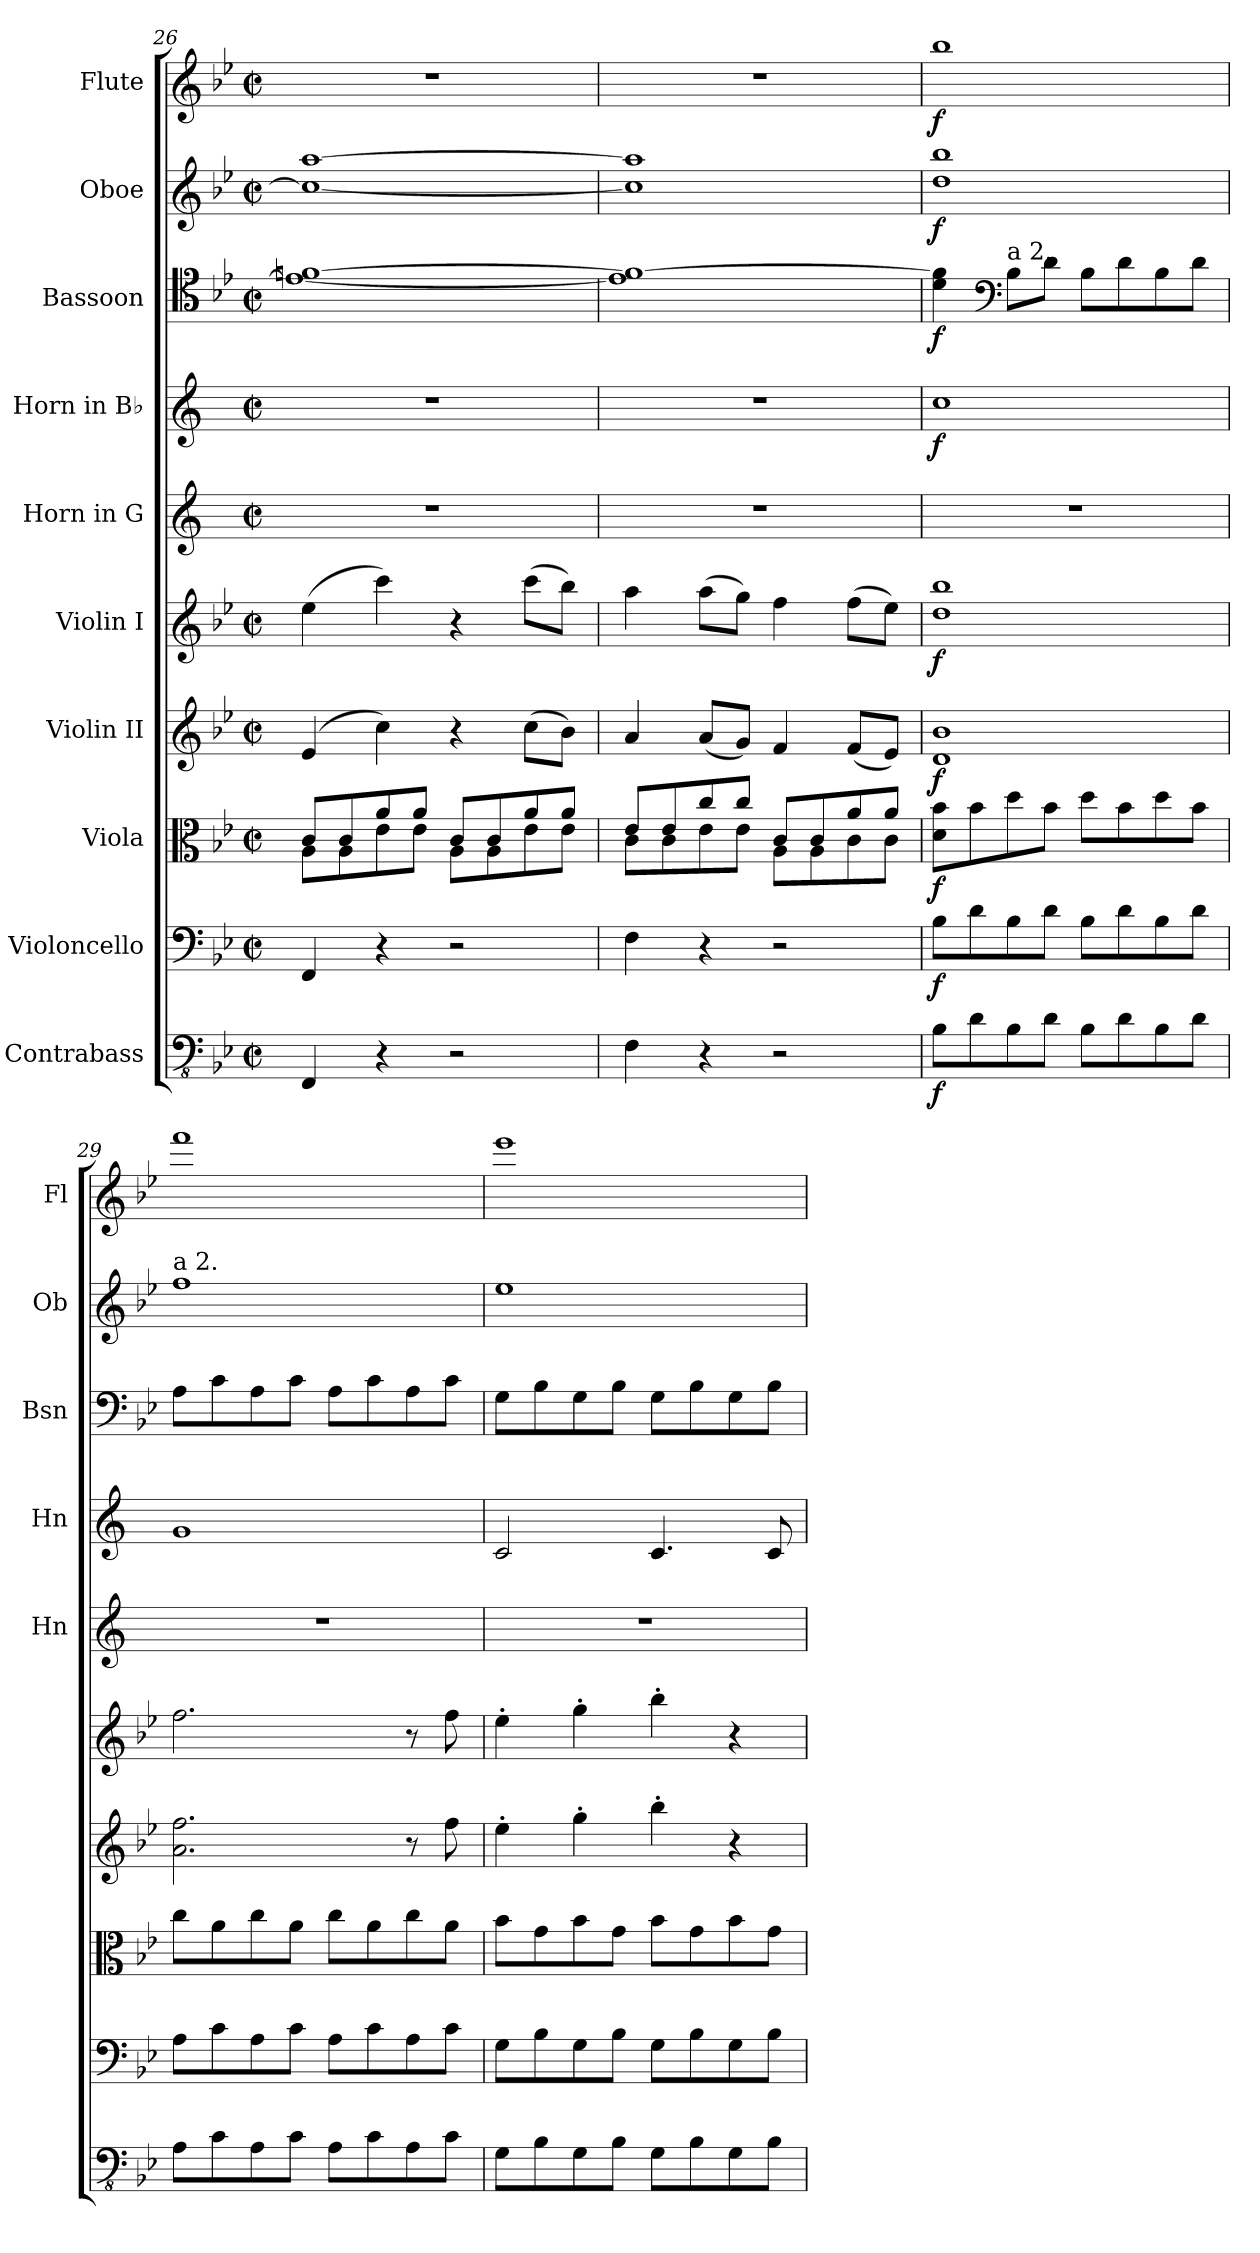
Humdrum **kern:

**kern	**dynam	**kern	**dynam	**kern	**dynam	**kern	**dynam	**kern	**dynam	**kern	**kern	**dynam	**kern	**dynam	**kern	**dynam	**kern	**dynam
*part10	*part10	*part9	*part9	*part8	*part8	*part7	*part7	*part6	*part6	*part5	*part4	*part4	*part3	*part3	*part2	*part2	*part1	*part1
*staff10	*staff10	*staff9	*staff9	*staff8	*staff8	*staff7	*staff7	*staff6	*staff6	*staff5	*staff4	*staff4	*staff3	*staff3	*staff2	*staff2	*staff1	*staff1
*I"Contrabass	*	*I"Violoncello	*	*I"Viola	*	*I"Violin II	*	*I"Violin I	*	*I"Horn in G	*I"Horn in B♭	*	*I"Bassoon	*	*I"Oboe	*	*I"Flute	*
*	*	*	*	*	*	*	*	*	*	*I'Hn	*I'Hn	*	*I'Bsn	*	*I'Ob	*	*I'Fl	*
*clefFv4	*	*clefF4	*	*clefC3	*	*clefG2	*	*clefG2	*	*clefG2	*clefG2	*	*clefC4	*	*clefG2	*	*clefG2	*
*	*	*	*	*	*	*	*	*	*	*ITrd3c5	*ITrd1c2	*	*	*	*	*	*	*
*k[b-e-]	*	*k[b-e-]	*	*k[b-e-]	*	*k[b-e-]	*	*k[b-e-]	*	*k[f#]	*k[b-e-]	*	*k[b-e-]	*	*k[b-e-]	*	*k[b-e-]	*
*M2/2	*	*M2/2	*	*M2/2	*	*M2/2	*	*M2/2	*	*M2/2	*M2/2	*	*M2/2	*	*M2/2	*	*M2/2	*
*met(c|)	*	*met(c|)	*	*met(c|)	*	*met(c|)	*	*met(c|)	*	*met(c|)	*met(c|)	*	*met(c|)	*	*met(c|)	*	*met(c|)	*
=26	=26	=26	=26	=26	=26	=26	=26	=26	=26	=26	=26	=26	=26	=26	=26	=26	=26	=26
*	*	*	*	*^	*	*	*	*	*	*	*	*	*	*	*	*	*	*
4FFF/	.	4FF/	.	8c/L	8A\L	.	(4e-/	.	(4ee-\	.	1r	1r	.	1e-_ [1fn	.	1cc_ [1aa	.	1r	.
.	.	.	.	8c/	8A\	.	.	.	.	.	.	.	.	.	.	.	.	.	.
4r	.	4r	.	8a/	8e-\	.	4cc\)	.	4ccc\)	.	.	.	.	.	.	.	.	.	.
.	.	.	.	8a/J	8e-\J	.	.	.	.	.	.	.	.	.	.	.	.	.	.
2r	.	2r	.	8c/L	8A\L	.	4r	.	4r	.	.	.	.	.	.	.	.	.	.
.	.	.	.	8c/	8A\	.	.	.	.	.	.	.	.	.	.	.	.	.	.
.	.	.	.	8a/	8e-\	.	(8cc\L	.	(8ccc\L	.	.	.	.	.	.	.	.	.	.
.	.	.	.	8a/J	8e-\J	.	8b-\J)	.	8bb-\J)	.	.	.	.	.	.	.	.	.	.
=27	=27	=27	=27	=27	=27	=27	=27	=27	=27	=27	=27	=27	=27	=27	=27	=27	=27	=27	=27
4FF\	.	4F\	.	8e-/L	8c\L	.	4a/	.	4aa\	.	1r	1r	.	1e-] 1f_	.	1cc] 1aa]	.	1r	.
.	.	.	.	8e-/	8c\	.	.	.	.	.	.	.	.	.	.	.	.	.	.
4r	.	4r	.	8cc/	8e-\	.	(8a/L	.	(8aa\L	.	.	.	.	.	.	.	.	.	.
.	.	.	.	8cc/J	8e-\J	.	8g/J)	.	8gg\J)	.	.	.	.	.	.	.	.	.	.
2r	.	2r	.	8c/L	8A\L	.	4f/	.	4ff\	.	.	.	.	.	.	.	.	.	.
.	.	.	.	8c/	8A\	.	.	.	.	.	.	.	.	.	.	.	.	.	.
.	.	.	.	8a/	8c\	.	(8f/L	.	(8ff\L	.	.	.	.	.	.	.	.	.	.
.	.	.	.	8a/J	8c\J	.	8e-/J)	.	8ee-\J)	.	.	.	.	.	.	.	.	.	.
=28	=28	=28	=28	=28	=28	=28	=28	=28	=28	=28	=28	=28	=28	=28	=28	=28	=28	=28	=28
!	!LO:DY:b	!	!LO:DY:b	!	!	!LO:DY:b	!	!LO:DY:b	!	!LO:DY:b	!	!	!LO:DY:b	!	!LO:DY:b	!	!LO:DY:b	!	!LO:DY:b
*	*	*	*	*v	*v	*	*	*	*	*	*	*	*	*	*	*	*	*	*
8BB-\L	f	8B-\L	f	8d\ 8b-\L	f	1d 1b-	f	1dd 1bb-	f	1r	1b-	f	4d\ 4f\]	f	1dd 1bb-	f	1bb-	f
8D\	.	8d\	.	8b-\	.	.	.	.	.	.	.	.	.	.	.	.	.	.
*	*	*	*	*	*	*	*	*	*	*	*	*	*clefF4	*	*	*	*	*
!	!	!	!	!	!	!	!	!	!	!	!	!	!LO:TX:a:t=a 2.	!	!	!	!	!
8BB-\	.	8B-\	.	8dd\	.	.	.	.	.	.	.	.	8B-\L	.	.	.	.	.
8D\J	.	8d\J	.	8b-\J	.	.	.	.	.	.	.	.	8d\J	.	.	.	.	.
8BB-\L	.	8B-\L	.	8dd\L	.	.	.	.	.	.	.	.	8B-\L	.	.	.	.	.
8D\	.	8d\	.	8b-\	.	.	.	.	.	.	.	.	8d\	.	.	.	.	.
8BB-\	.	8B-\	.	8dd\	.	.	.	.	.	.	.	.	8B-\	.	.	.	.	.
8D\J	.	8d\J	.	8b-\J	.	.	.	.	.	.	.	.	8d\J	.	.	.	.	.
=29	=29	=29	=29	=29	=29	=29	=29	=29	=29	=29	=29	=29	=29	=29	=29	=29	=29	=29
!	!	!	!	!	!	!	!	!	!	!	!	!	!	!	!LO:TX:a:t=a 2.	!	!	!
8AA\L	.	8A\L	.	8cc\L	.	2.a\ 2.ff\	.	2.ff\	.	1r	1f	.	8A\L	.	1ff	.	1fff	.
8C\	.	8c\	.	8a\	.	.	.	.	.	.	.	.	8c\	.	.	.	.	.
8AA\	.	8A\	.	8cc\	.	.	.	.	.	.	.	.	8A\	.	.	.	.	.
8C\J	.	8c\J	.	8a\J	.	.	.	.	.	.	.	.	8c\J	.	.	.	.	.
8AA\L	.	8A\L	.	8cc\L	.	.	.	.	.	.	.	.	8A\L	.	.	.	.	.
8C\	.	8c\	.	8a\	.	.	.	.	.	.	.	.	8c\	.	.	.	.	.
8AA\	.	8A\	.	8cc\	.	8r	.	8r	.	.	.	.	8A\	.	.	.	.	.
8C\J	.	8c\J	.	8a\J	.	8ff\	.	8ff\	.	.	.	.	8c\J	.	.	.	.	.
=30	=30	=30	=30	=30	=30	=30	=30	=30	=30	=30	=30	=30	=30	=30	=30	=30	=30	=30
8GG\L	.	8G\L	.	8b-\L	.	4ee-'\	.	4ee-'\	.	1r	2B-/	.	8G\L	.	1ee-	.	1eee-	.
8BB-\	.	8B-\	.	8g\	.	.	.	.	.	.	.	.	8B-\	.	.	.	.	.
8GG\	.	8G\	.	8b-\	.	4gg'\	.	4gg'\	.	.	.	.	8G\	.	.	.	.	.
8BB-\J	.	8B-\J	.	8g\J	.	.	.	.	.	.	.	.	8B-\J	.	.	.	.	.
8GG\L	.	8G\L	.	8b-\L	.	4bb-'\	.	4bb-'\	.	.	4.B-/	.	8G\L	.	.	.	.	.
8BB-\	.	8B-\	.	8g\	.	.	.	.	.	.	.	.	8B-\	.	.	.	.	.
8GG\	.	8G\	.	8b-\	.	4r	.	4r	.	.	.	.	8G\	.	.	.	.	.
8BB-\J	.	8B-\J	.	8g\J	.	.	.	.	.	.	8B-/	.	8B-\J	.	.	.	.	.
=	=	=	=	=	=	=	=	=	=	=	=	=	=	=	=	=	=	=
*-	*-	*-	*-	*-	*-	*-	*-	*-	*-	*-	*-	*-	*-	*-	*-	*-	*-	*-
